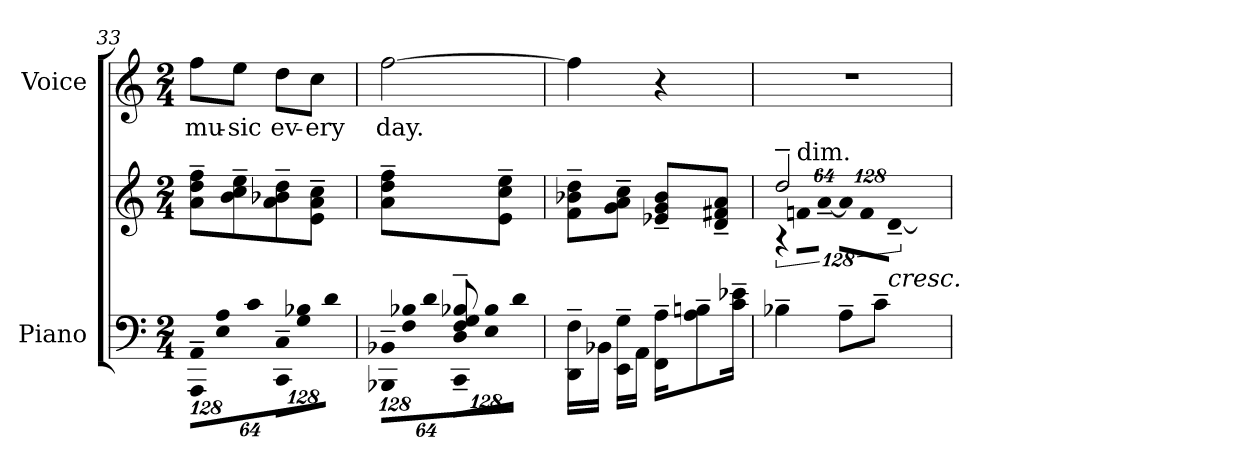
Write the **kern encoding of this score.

**kern	**kern	**dynam	**kern	**text
*part2	*part2	*part2	*part1	*part1
*staff3	*staff2	*staff2/3	*staff1	*staff1
*I"Piano	*	*	*I"Voice	*
*I'Pno.	*	*	*I'Voice	*
*clefF4	*clefG2	*	*clefG2	*
*k[]	*k[]	*	*k[]	*
*M2/4	*M2/4	*	*M2/4	*
*Xbrackettup	*	*	*	*
=33	=33	=33	=33	=33
!LO:N:vis=8	!	!	!	!
!	!	!	!	!LO:LY:b:color=#000000
1024%85AAAi\~ 1024%85AAi~L	8ai\~ 8ddi~ 8ffi~L	.	8ffi\L	mu-
!LO:N:vis=8	!	!	!	!
1024%85Ei\ 1024%85Ai	.	.	.	.
!	!	!	!	!LO:LY:b:color=#000000
.	8bi\~ 8cci~ 8eei~	.	8eei\J	-sic
!LO:N:vis=8	!	!	!	!
512%43ci\J	.	.	.	.
!LO:N:vis=8	!	!	!	!
!	!	!	!	!LO:LY:b:color=#000000
1024%85CCi\~ 1024%85Ci~L	8ai\~ 8b-Xi~ 8ddi~	.	8ddi\L	ev-
!LO:N:vis=8	!	!	!	!
1024%85Gi\ 1024%85B-Xi	.	.	.	.
!	!	!	!	!LO:LY:b:color=#000000
.	8ei\~ 8ai~ 8cci~J	.	8cci\J	-ery
!LO:N:vis=8	!	!	!	!
512%43di\J	.	.	.	.
!!LO:LB:g=z
=34	=34	=34	=34	=34
*^	*	*	*	*
!	!LO:N:vis=8	!	!	!	!
!	!	!	!	!	!LO:LY:b:color=#000000
4ryy	1024%85BBB-Xi\~ 1024%85BB-Xi~L	4ai\~ 4ddi~ 4ffi~	.	[>2ffi\	day.
!	!LO:N:vis=8	!	!	!	!
.	1024%85Fi\ 1024%85B-Xi	.	.	.	.
!	!LO:N:vis=8	!	!	!	!
.	512%43di\J	.	.	.	.
!	!LO:N:vis=8	!	!	!	!
8Fi/~ 8Gi~ 8B-Xi~L	1024%85CCi\~ 1024%85Di~L	8ryy	.	.	.
!	!LO:N:vis=8	!	!	!	!
.	1024%85Ei\ 1024%85B-i	.	.	.	.
8ryy	.	8ei\~ 8cci~ 8eei~J	.	.	.
!	!LO:N:vis=8	!	!	!	!
.	512%43di\J	.	.	.	.
*v	*v	*	*	*	*
=35	=35	=35	=35	=35
16DDi\~ 16Fi~LL	8fi\~ 8b-Xi~ 8ddi~L	.	4ffi\]	.
16BB-Xi\JJ	.	.	.	.
16EEi\~ 16Gi~LL	8gi\~ 8ai~ 8cci~J	.	.	.
16AAi\JJ	.	.	.	.
16FFi\~ 16Ai~KL	8e-Xi/~ 8gi~ 8b-i~L	.	4r	.
8Ai\~ 8Bni~	.	.	.	.
.	8di/~ 8f#Xi~ 8ai~J	.	.	.
16ci\~ 16e-Xi~Jk	.	.	.	.
=36	=36	=36	=36	=36
*	*^	*	*	*
!	!	!LO:N:vis=8	!	!LO:N:vis=1	!
4B-X~i\	2dd~i/	1024%85r	.	2r	.
!	!	!LO:TX:a:t=dim.	!	!	!
!	!	!LO:N:vis=8	!	!	!
.	.	1024%85fni\L	.	.	.
!	!	!LO:N:vis=8	!	!	!
.	.	[<512%43a~i\J	.	.	.
*	*	*Xbrackettup	*	*	*
!	!	!LO:N:vis=8	!	!	!
8A~i\L	.	1024%85ai\L]	[	.	.
!	!	!LO:N:vis=8	!	!	!
.	.	1024%85fi\	.	.	.
8c~i\J	.	.	.	.	.
!	!	!LO:N:vis=8	!LO:HP:b	!	!
.	.	[<512%43d~i\J	<	.	.
*	*v	*v	*	*	*
=	=	=	=	=
*-	*-	*-	*-	*-
